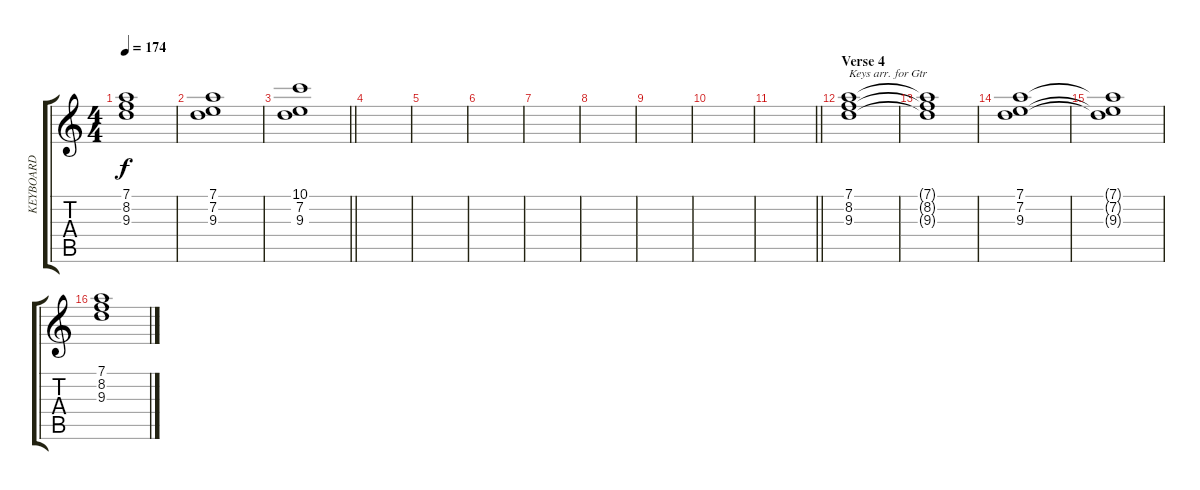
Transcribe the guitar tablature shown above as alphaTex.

\track ("KEYBOARD" "KEYBOARD") {instrument acousticguitarsteel}
\staff {score tabs}
\tuning (D4 A3 F3 C3 G2 D2) {hide}
\ts (4 4)
\tempo 174
\clef g2
\ks c
(7.1{t} 8.2{t} 9.3{t}).1{dy f} |
(7.1 7.2 9.3).1 |
\barLineRight lightlight
(10.1 7.2 9.3).1 |
|
|
|
|
|
|
|
\barLineRight lightlight
|
\section ("" "Verse 4")
(7.1 8.2 9.3).1{txt "Keys arr. for Gtr"} |
(7.1{t} 8.2{t} 9.3{t}).1 |
(7.1 7.2 9.3).1 |
(7.1{t} 7.2{t} 9.3{t}).1 |
(7.1 8.2 9.3).1
